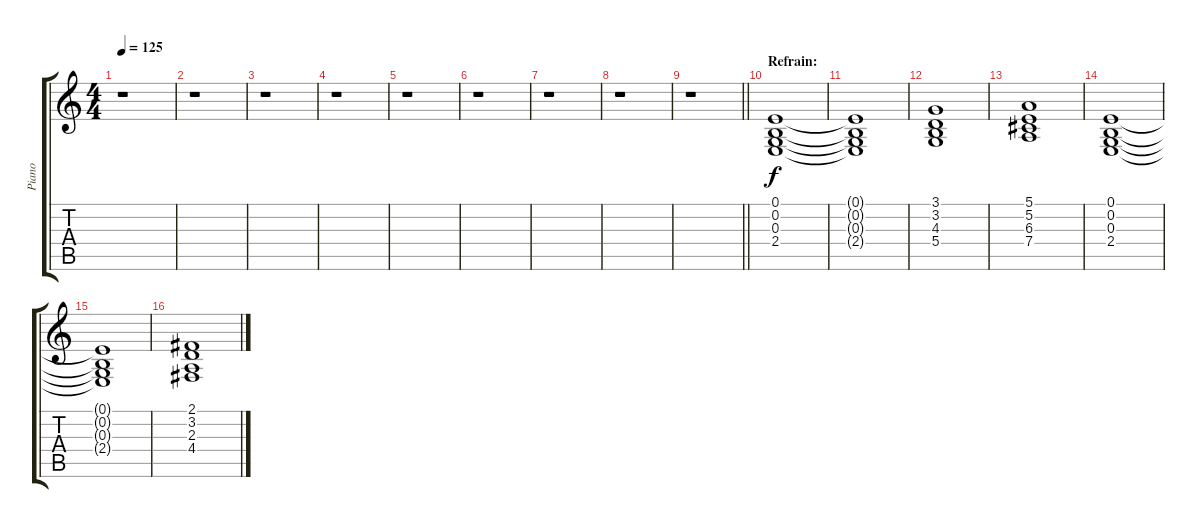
\track ("Piano" "Piano") {instrument stringensemble1}
\staff {score tabs}
\tuning (E4 B3 G3 D3 A2 E2) {hide}
\ts (4 4)
\tempo 125
\clef g2
\ks c
r.1{dy f} |
r.1 |
r.1 |
r.1 |
r.1 |
r.1 |
r.1 |
r.1 |
\barLineRight lightlight
r.1 |
\section ("" "Refrain:")
(0.1 0.2 0.3 2.4).1 |
(0.1{t} 0.2{t} 0.3{t} 2.4{t}).1 |
(3.1 3.2 4.3 5.4).1 |
(5.1 5.2 6.3 7.4).1 |
(0.1 0.2 0.3 2.4).1 |
(0.1{t} 0.2{t} 0.3{t} 2.4{t}).1 |
(2.1 3.2 2.3 4.4).1
